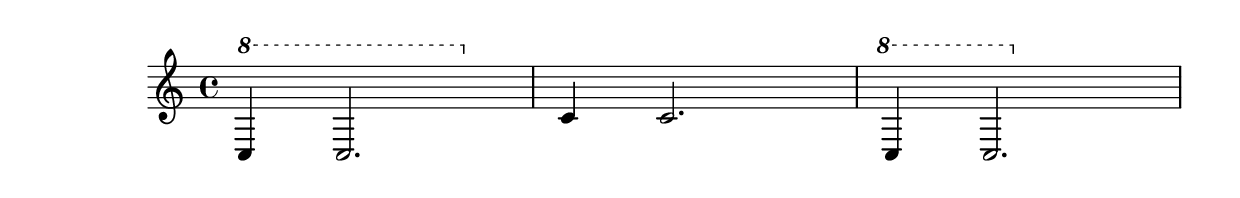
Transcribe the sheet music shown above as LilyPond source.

\version "2.23.0"


\relative c'
{

  \once \override Staff.OttavaBracket.shorten-pair = #'(0 . -10)
  \ottava #1
  c4 c2.
  \ottava #0
  c4 c2.
  % \once \override Staff.OttavaBracket.shorten-pair = #'(0 . -10)
  \ottava #1
  c4 c2.


}


\paper {
  ragged-right = ##f
}
